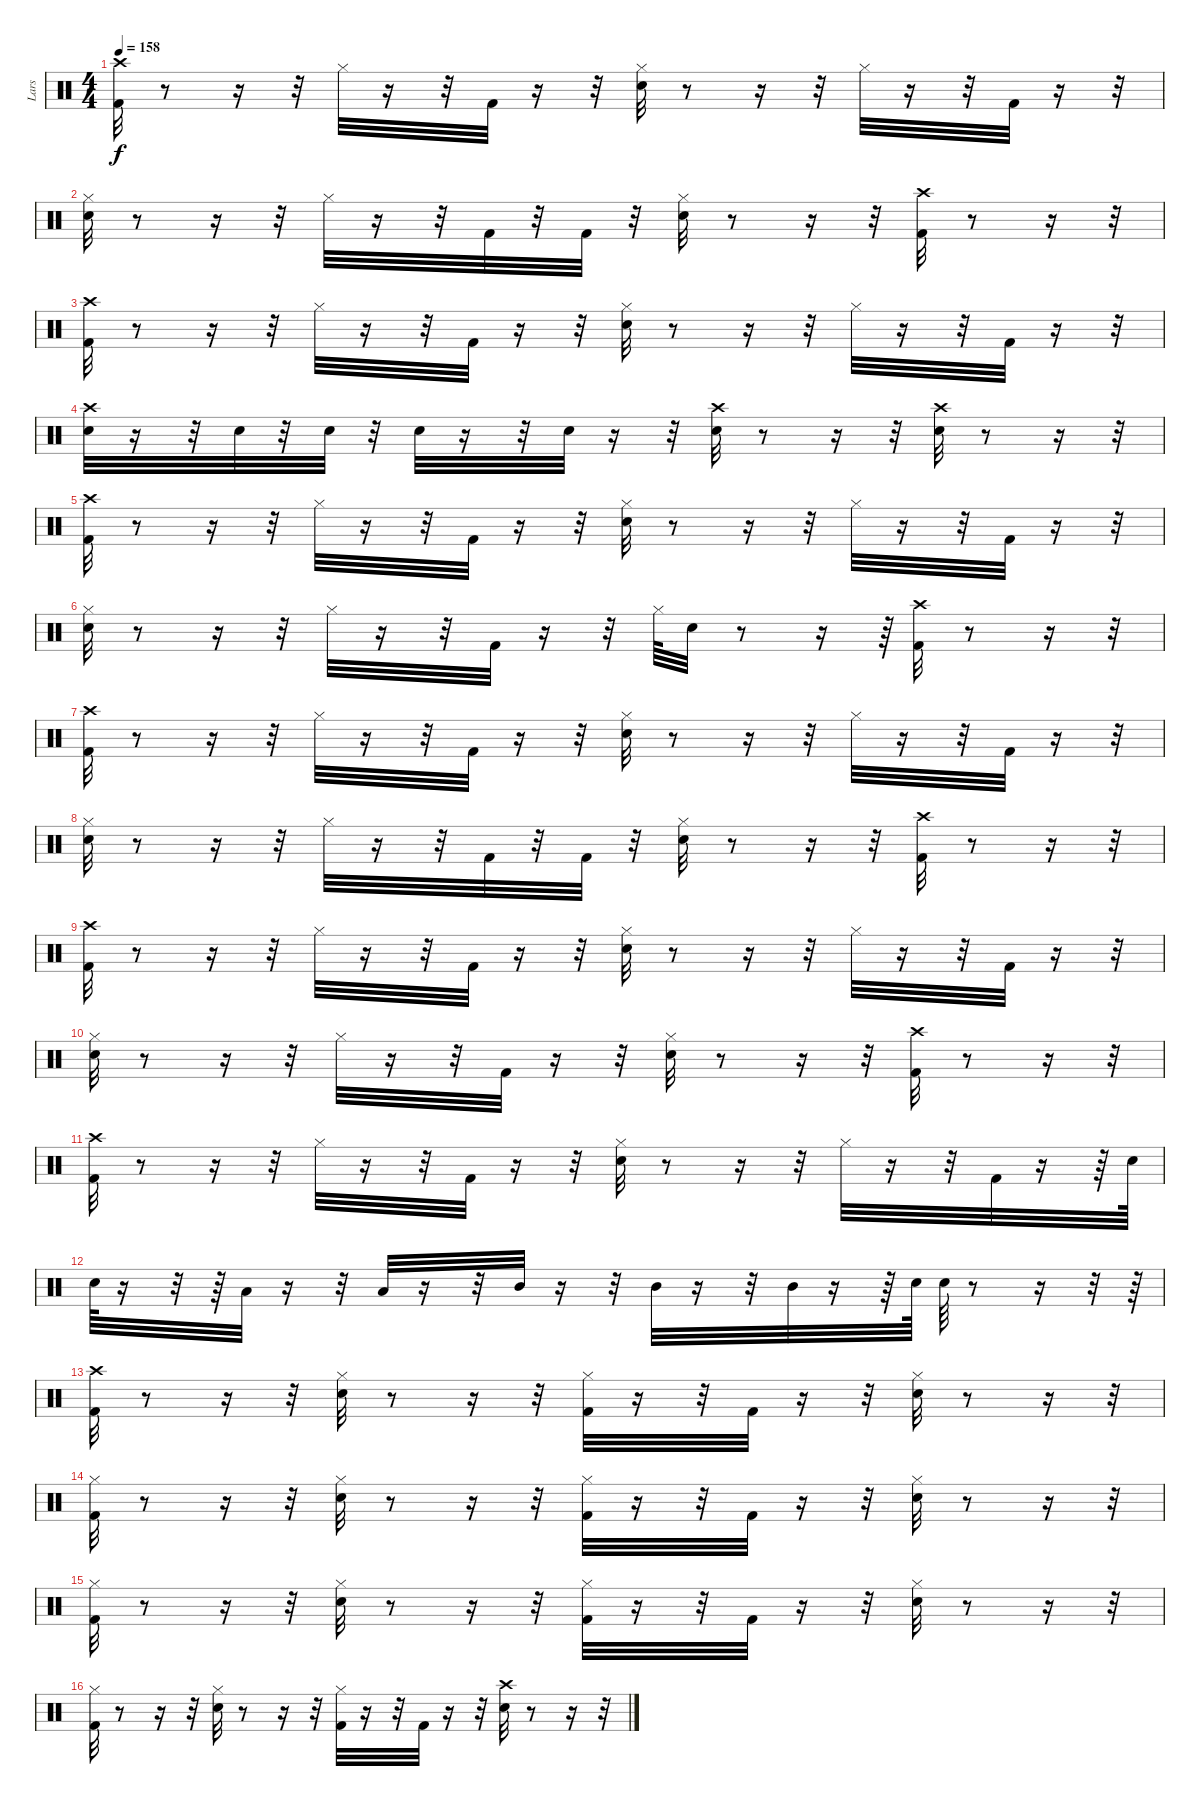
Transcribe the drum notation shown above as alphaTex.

\track ("Lars" "Lars") {instrument percussion}
\staff {score}
\articulation defaults
\ts (4 4)
\tempo 158
\clef neutral
\ks c
("Kick (hit) 2" "Crash high (hit)").32{dy f} r.8 r.16 r.32 "Hi-Hat (closed)".32 r.16 r.32 "Kick (hit) 2".32 r.16 r.32 ("Snare (hit) 2" "Hi-Hat (closed)").32 r.8 r.16 r.32 "Hi-Hat (closed)".32 r.16 r.32 "Kick (hit) 2".32 r.16 r.32 |
("Snare (hit) 2" "Hi-Hat (closed)").32 r.8 r.16 r.32 "Hi-Hat (closed)".32 r.16 r.32 "Kick (hit) 2".32 r.32 "Kick (hit) 2".32 r.32 ("Snare (hit) 2" "Hi-Hat (closed)").32 r.8 r.16 r.32 ("Crash high (hit)" "Kick (hit) 2").32 r.8 r.16 r.32 |
("Kick (hit) 2" "Crash high (hit)").32 r.8 r.16 r.32 "Hi-Hat (closed)".32 r.16 r.32 "Kick (hit) 2".32 r.16 r.32 ("Snare (hit) 2" "Hi-Hat (closed)").32 r.8 r.16 r.32 "Hi-Hat (closed)".32 r.16 r.32 "Kick (hit) 2".32 r.16 r.32 |
("Snare (hit) 2" "Crash high (hit)").32 r.16 r.32 "Snare (hit) 2".32 r.32 "Snare (hit) 2".32 r.32 "Snare (hit) 2".32 r.16 r.32 "Snare (hit) 2".32 r.16 r.32 ("Crash high (hit)" "Snare (hit) 2").32 r.8 r.16 r.32 ("Crash high (hit)" "Snare (hit) 2").32 r.8 r.16 r.32 |
("Kick (hit) 2" "Crash high (hit)").32 r.8 r.16 r.32 "Hi-Hat (closed)".32 r.16 r.32 "Kick (hit) 2".32 r.16 r.32 ("Snare (hit) 2" "Hi-Hat (closed)").32 r.8 r.16 r.32 "Hi-Hat (closed)".32 r.16 r.32 "Kick (hit) 2".32 r.16 r.32 |
("Hi-Hat (closed)" "Snare (hit) 2").32 r.8 r.16 r.32 "Hi-Hat (closed)".32 r.16 r.32 "Kick (hit) 2".32 r.16 r.32 "Hi-Hat (closed)".64 "Snare (hit) 2".32 r.8 r.16 r.64 ("Crash high (hit)" "Kick (hit) 2").32 r.8 r.16 r.32 |
("Kick (hit) 2" "Crash high (hit)").32 r.8 r.16 r.32 "Hi-Hat (closed)".32 r.16 r.32 "Kick (hit) 2".32 r.16 r.32 ("Snare (hit) 2" "Hi-Hat (closed)").32 r.8 r.16 r.32 "Hi-Hat (closed)".32 r.16 r.32 "Kick (hit) 2".32 r.16 r.32 |
("Hi-Hat (closed)" "Snare (hit) 2").32 r.8 r.16 r.32 "Hi-Hat (closed)".32 r.16 r.32 "Kick (hit) 2".32 r.32 "Kick (hit) 2".32 r.32 ("Snare (hit) 2" "Hi-Hat (closed)").32 r.8 r.16 r.32 ("Crash high (hit)" "Kick (hit) 2").32 r.8 r.16 r.32 |
("Kick (hit) 2" "Crash high (hit)").32 r.8 r.16 r.32 "Hi-Hat (closed)".32 r.16 r.32 "Kick (hit) 2".32 r.16 r.32 ("Snare (hit) 2" "Hi-Hat (closed)").32 r.8 r.16 r.32 "Hi-Hat (closed)".32 r.16 r.32 "Kick (hit) 2".32 r.16 r.32 |
("Hi-Hat (closed)" "Snare (hit) 2").32 r.8 r.16 r.32 "Hi-Hat (closed)".32 r.16 r.32 "Kick (hit) 2".32 r.16 r.32 ("Snare (hit) 2" "Hi-Hat (closed)").32 r.8 r.16 r.32 ("Crash high (hit)" "Kick (hit) 2").32 r.8 r.16 r.32 |
("Kick (hit) 2" "Crash high (hit)").32 r.8 r.16 r.32 "Hi-Hat (closed)".32 r.16 r.32 "Kick (hit) 2".32 r.16 r.32 ("Snare (hit) 2" "Hi-Hat (closed)").32 r.8 r.16 r.32 "Hi-Hat (closed)".32 r.16 r.32 "Kick (hit) 2".32 r.16 r.64 "Snare (hit) 2".64 |
"Snare (hit) 2".64 r.16 r.32 r.64 "Low Tom (hit)".32 r.16 r.32 "Low Tom (hit)".32 r.16 r.32 "Mid Tom (hit)".32 r.16 r.32 "Mid Tom (hit)".32 r.16 r.32 "Mid Tom (hit)".32 r.16 r.64 "Snare (hit) 2".64 "Snare (hit) 2".64 r.8 r.16 r.32 r.64 |
("Kick (hit) 2" "Crash high (hit)").32 r.8 r.16 r.32 ("Hi-Hat (closed)" "Snare (hit) 2").32 r.8 r.16 r.32 ("Kick (hit) 2" "Hi-Hat (closed)").32 r.16 r.32 "Kick (hit) 2".32 r.16 r.32 ("Snare (hit) 2" "Hi-Hat (closed)").32 r.8 r.16 r.32 |
("Kick (hit) 2" "Hi-Hat (closed)").32 r.8 r.16 r.32 ("Snare (hit) 2" "Hi-Hat (closed)").32 r.8 r.16 r.32 ("Kick (hit) 2" "Hi-Hat (closed)").32 r.16 r.32 "Kick (hit) 2".32 r.16 r.32 ("Snare (hit) 2" "Hi-Hat (closed)").32 r.8 r.16 r.32 |
("Kick (hit) 2" "Hi-Hat (closed)").32 r.8 r.16 r.32 ("Snare (hit) 2" "Hi-Hat (closed)").32 r.8 r.16 r.32 ("Kick (hit) 2" "Hi-Hat (closed)").32 r.16 r.32 "Kick (hit) 2".32 r.16 r.32 ("Snare (hit) 2" "Hi-Hat (closed)").32 r.8 r.16 r.32 |
("Kick (hit) 2" "Hi-Hat (closed)").32 r.8 r.16 r.32 ("Snare (hit) 2" "Hi-Hat (closed)").32 r.8 r.16 r.32 ("Kick (hit) 2" "Hi-Hat (closed)").32 r.16 r.32 "Kick (hit) 2".32 r.16 r.32 ("Crash high (hit)" "Snare (hit) 2").32 r.8 r.16 r.32
